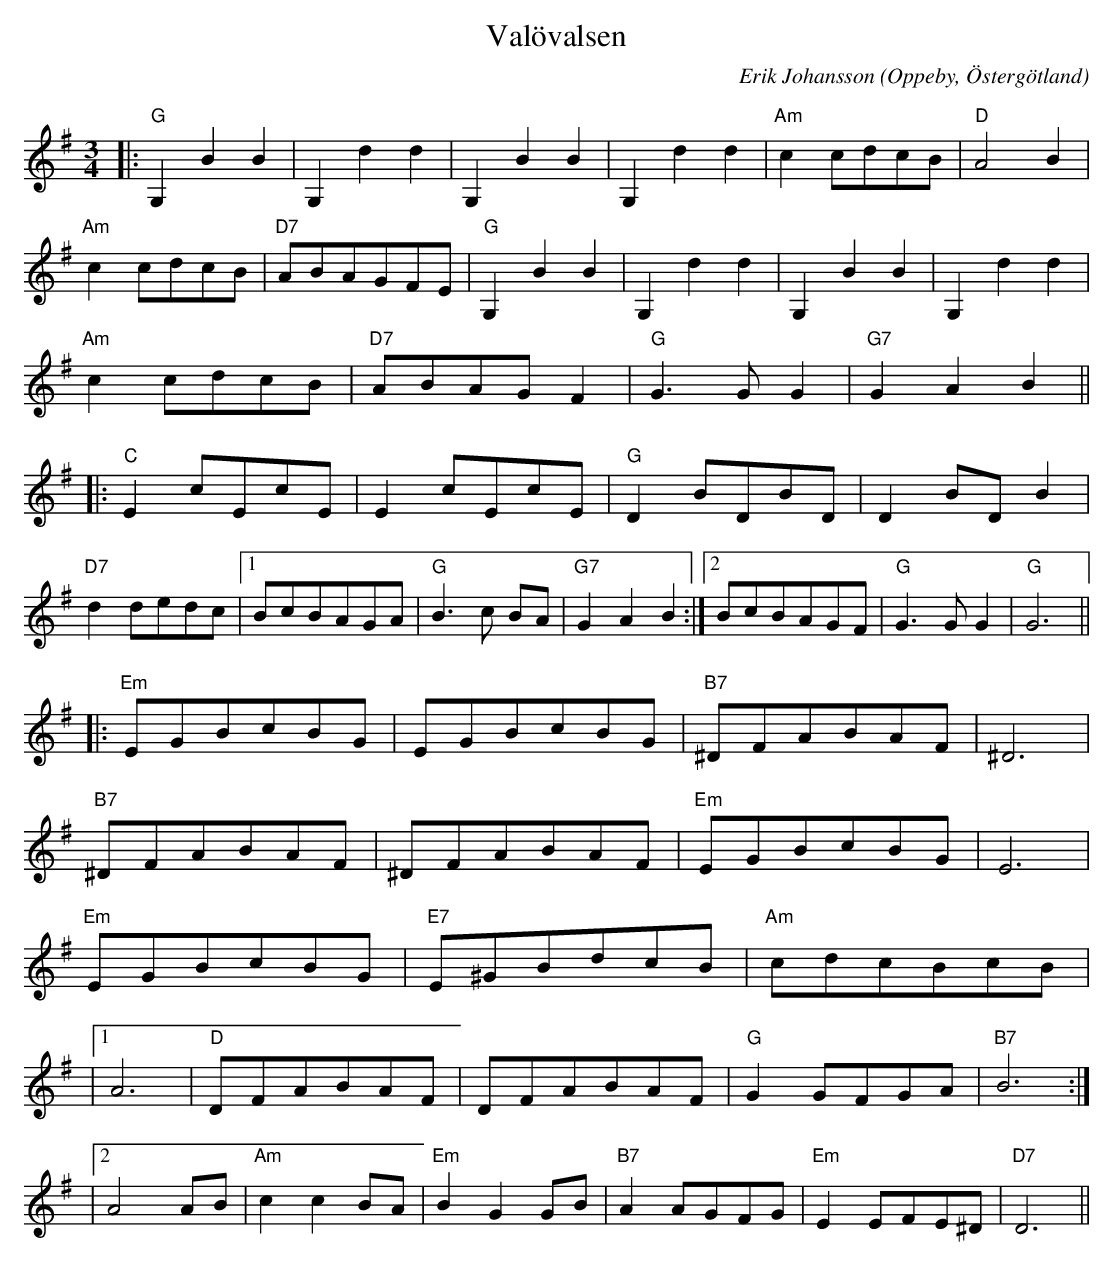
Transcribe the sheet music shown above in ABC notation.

X:1
T:Valövalsen
C:Erik Johansson
O:Oppeby, Östergötland
Q:140
M:3/4
L:1/8
K:G
|:"G"G,2B2B2|G,2d2d2 |G,2B2B2|G,2d2d2 |"Am" c2 cdcB| "D" A4 B2 |
 "Am" c2 cdcB |"D7" ABAGFE |"G"G,2B2B2|G,2d2d2 |G,2B2B2|G,2d2d2 |
"Am" c2 cdcB| "D7" ABAGF2 | "G" G3 G G2 |"G7" G2A2B2 ||
|:"C"E2 cEcE |E2 cEcE|"G" D2 BDBD |D2 BD B2 |
"D7"d2 dedc|1 BcBAGA|"G"B3 c BA|"G7" G2A2B2:|2 BcBAGF|"G" G3 G G2| "G" G6 ||
|:"Em" EGBcBG |EGBcBG |"B7"^DFABAF |^D6 |
"B7"^DFABAF |^DFABAF |"Em" EGBcBG |E6 |
"Em" EGBcBG |"E7"E^GBdcB |"Am"cdcBcB |
|1 A6 |"D" DFABAF |DFABAF | "G" G2 GFGA |"B7" B6 :|
|2 A4 AB |"Am" c2 c2 BA |"Em" B2 G2 GB | "B7" A2 AGFG |"Em" E2 EFE^D |"D7" D6 ||
